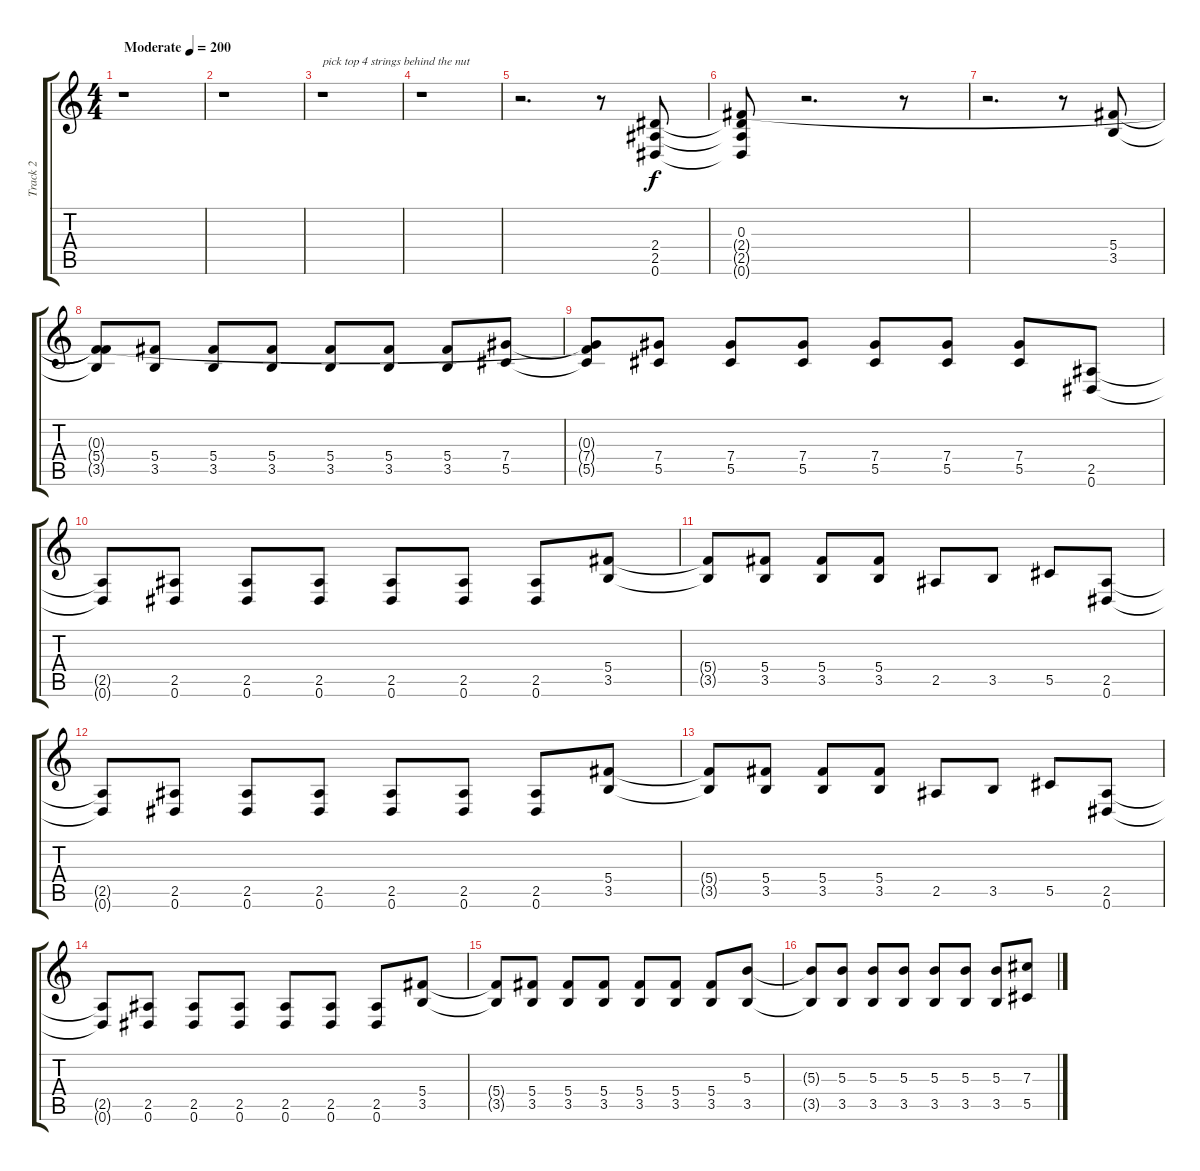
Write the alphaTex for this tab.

\track ("Track 2" "Track 2") {instrument distortionguitar}
\staff {score tabs}
\tuning (Eb4 Bb3 Gb3 Db3 Ab2 Eb2) {hide}
\ts (4 4)
\tempo (200 "Moderate")
\clef g2
\ks c
r.1{dy f instrument distortionguitar} |
r.1 |
r.1{txt "pick top 4 strings behind the nut"} |
r.1 |
r.2{d} r.8 (2.4 2.5 0.6).8 |
(0.3 2.4{t} 2.5{t} 0.6{t}).8 r.2{d} r.8 |
r.2{d} r.8 (5.4 3.5).8 |
(0.3{t} 5.4{t} 3.5{t}).8 (5.4 3.5).8 (5.4 3.5).8 (5.4 3.5).8 (5.4 3.5).8 (5.4 3.5).8 (5.4 3.5).8 (7.4 5.5).8 |
(0.3{t} 7.4{t} 5.5{t}).8 (7.4 5.5).8 (7.4 5.5).8 (7.4 5.5).8 (7.4 5.5).8 (7.4 5.5).8 (7.4 5.5).8 (2.5 0.6).8 |
(2.5{t} 0.6{t}).8 (2.5 0.6).8 (2.5 0.6).8 (2.5 0.6).8 (2.5 0.6).8 (2.5 0.6).8 (2.5 0.6).8 (5.4 3.5).8 |
(5.4{t} 3.5{t}).8 (5.4 3.5).8 (5.4 3.5).8 (5.4 3.5).8 2.5.8 3.5.8 5.5.8 (2.5 0.6).8 |
(2.5{t} 0.6{t}).8 (2.5 0.6).8 (2.5 0.6).8 (2.5 0.6).8 (2.5 0.6).8 (2.5 0.6).8 (2.5 0.6).8 (5.4 3.5).8 |
(5.4{t} 3.5{t}).8 (5.4 3.5).8 (5.4 3.5).8 (5.4 3.5).8 2.5.8 3.5.8 5.5.8 (2.5 0.6).8 |
(2.5{t} 0.6{t}).8 (2.5 0.6).8 (2.5 0.6).8 (2.5 0.6).8 (2.5 0.6).8 (2.5 0.6).8 (2.5 0.6).8 (5.4 3.5).8 |
(5.4{t} 3.5{t}).8 (5.4 3.5).8 (5.4 3.5).8 (5.4 3.5).8 (5.4 3.5).8 (5.4 3.5).8 (5.4 3.5).8 (5.3 3.5).8 |
(5.3{t} 3.5{t}).8 (5.3 3.5).8 (5.3 3.5).8 (5.3 3.5).8 (5.3 3.5).8 (5.3 3.5).8 (5.3 3.5).8 (7.3 5.5).8
